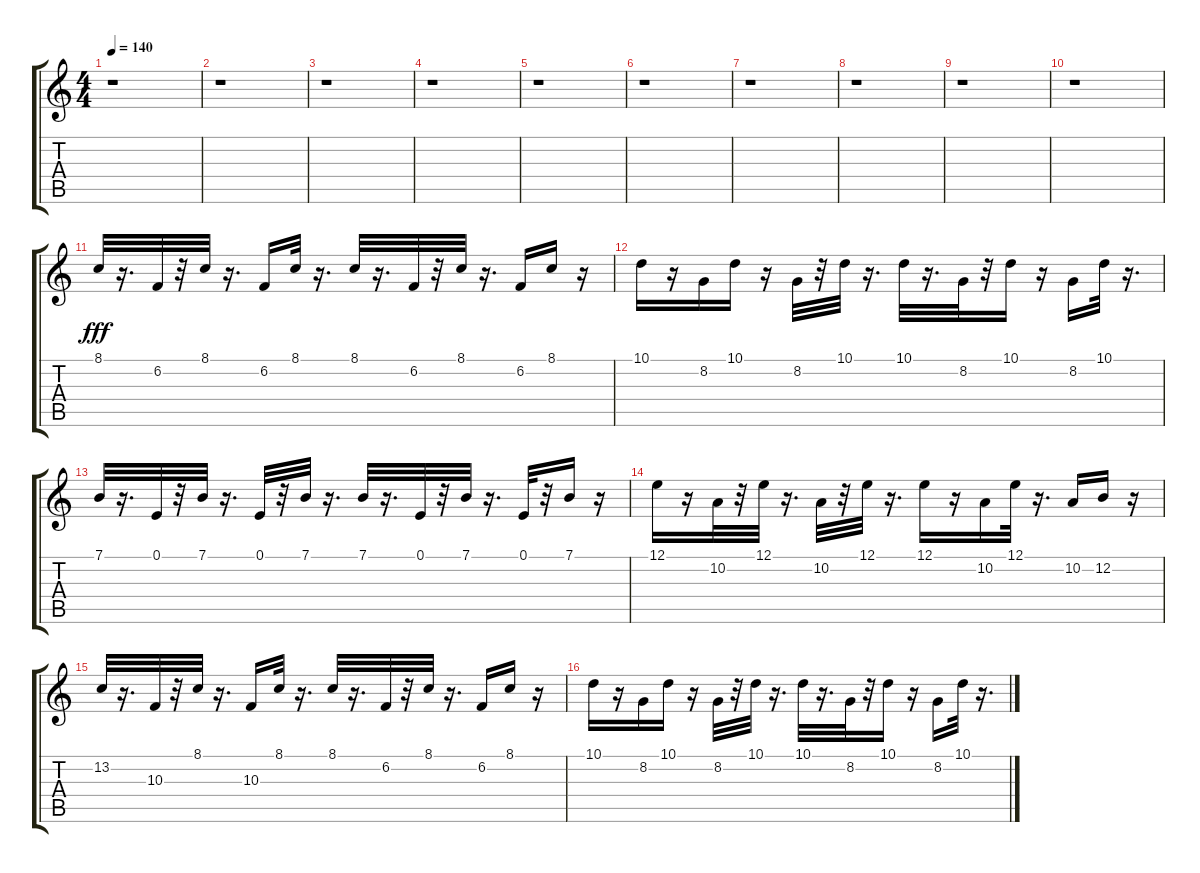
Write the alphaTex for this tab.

\track "" {instrument lead1square}
\staff {score tabs}
\tuning (E4 B3 G3 D3 A2 E2) {hide}
\ts (4 4)
\tempo 140
\clef g2
\ks c
r.1{dy fff} |
r.1 |
r.1 |
r.1 |
r.1 |
r.1 |
r.1 |
r.1 |
r.1 |
r.1 |
8.1.32 r.16{d} 6.2.32 r.32 8.1.32 r.16{d} 6.2.16 8.1.32 r.16{d} 8.1.32 r.16{d} 6.2.32 r.32 8.1.32 r.16{d} 6.2.16 8.1.16 r.16 |
10.1.16 r.16 8.2.16 10.1.16 r.16 8.2.32 r.32 10.1.32 r.16{d} 10.1.32 r.16{d} 8.2.32 r.32 10.1.16 r.16 8.2.16 10.1.32 r.16{d} |
7.1.32 r.16{d} 0.1.32 r.32 7.1.32 r.16{d} 0.1.32 r.32 7.1.32 r.16{d} 7.1.32 r.16{d} 0.1.32 r.32 7.1.32 r.16{d} 0.1.32 r.32 7.1.16 r.16 |
12.1.16 r.16 10.2.32 r.32 12.1.32 r.16{d} 10.2.32 r.32 12.1.32 r.16{d} 12.1.16 r.16 10.2.16 12.1.32 r.16{d} 10.2.16 12.2.16 r.16 |
13.2.32 r.16{d} 10.3.32 r.32 8.1.32 r.16{d} 10.3.16 8.1.32 r.16{d} 8.1.32 r.16{d} 6.2.32 r.32 8.1.32 r.16{d} 6.2.16 8.1.16 r.16 |
10.1.16 r.16 8.2.16 10.1.16 r.16 8.2.32 r.32 10.1.32 r.16{d} 10.1.32 r.16{d} 8.2.32 r.32 10.1.16 r.16 8.2.16 10.1.32 r.16{d}
